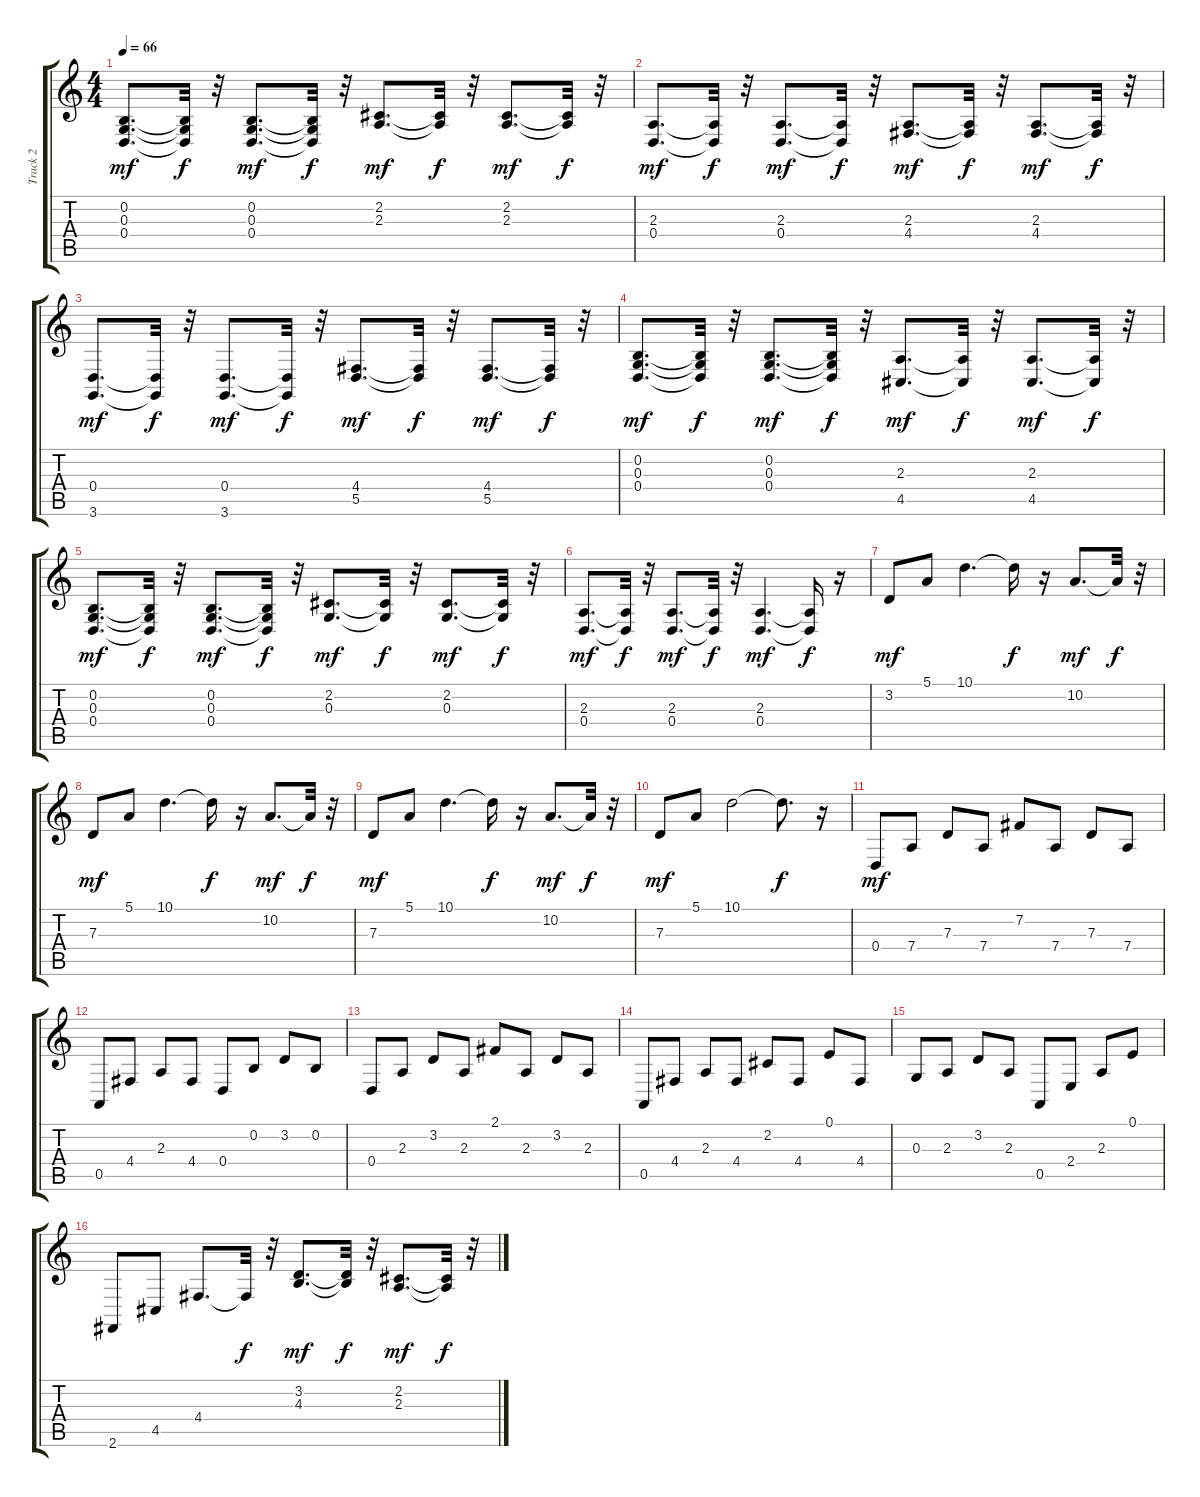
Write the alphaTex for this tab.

\track ("Track 2" "Track 2") {instrument acousticgrandpiano}
\staff {score tabs}
\tuning (E4 B3 G3 D3 A2 E2) {hide}
\ts (4 4)
\tempo 66
\clef g2
\ks c
(0.2 0.3 0.4).8{d dy mf} (0.2{t} 0.3{t} 0.4{t}).32{dy f} r.32 (0.2 0.3 0.4).8{d dy mf} (0.2{t} 0.3{t} 0.4{t}).32{dy f} r.32 (2.2 2.3).8{d dy mf} (2.2{t} 2.3{t}).32{dy f} r.32 (2.2 2.3).8{d dy mf} (2.2{t} 2.3{t}).32{dy f} r.32 |
(2.3 0.4).8{d dy mf} (2.3{t} 0.4{t}).32{dy f} r.32 (2.3 0.4).8{d dy mf} (2.3{t} 0.4{t}).32{dy f} r.32 (2.3 4.4).8{d dy mf} (2.3{t} 4.4{t}).32{dy f} r.32 (2.3 4.4).8{d dy mf} (2.3{t} 4.4{t}).32{dy f} r.32 |
(0.4 3.6).8{d dy mf} (0.4{t} 3.6{t}).32{dy f} r.32 (0.4 3.6).8{d dy mf} (0.4{t} 3.6{t}).32{dy f} r.32 (4.4 5.5).8{d dy mf} (4.4{t} 5.5{t}).32{dy f} r.32 (4.4 5.5).8{d dy mf} (4.4{t} 5.5{t}).32{dy f} r.32 |
(0.2 0.3 0.4).8{d dy mf} (0.2{t} 0.3{t} 0.4{t}).32{dy f} r.32 (0.2 0.3 0.4).8{d dy mf} (0.2{t} 0.3{t} 0.4{t}).32{dy f} r.32 (2.3 4.5).8{d dy mf} (2.3{t} 4.5{t}).32{dy f} r.32 (2.3 4.5).8{d dy mf} (2.3{t} 4.5{t}).32{dy f} r.32 |
(0.2 0.3 0.4).8{d dy mf} (0.2{t} 0.3{t} 0.4{t}).32{dy f} r.32 (0.2 0.3 0.4).8{d dy mf} (0.2{t} 0.3{t} 0.4{t}).32{dy f} r.32 (2.2 0.3).8{d dy mf} (2.2{t} 0.3{t}).32{dy f} r.32 (2.2 0.3).8{d dy mf} (2.2{t} 0.3{t}).32{dy f} r.32 |
(2.3 0.4).8{d dy mf} (2.3{t} 0.4{t}).32{dy f} r.32 (2.3 0.4).8{d dy mf} (2.3{t} 0.4{t}).32{dy f} r.32 (2.3 0.4).4{d dy mf} (2.3{t} 0.4{t}).16{dy f} r.16 |
3.2.8{dy mf} 5.1.8 10.1.4{d} 10.1{t}.16{dy f} r.16 10.2.8{d dy mf} 10.2{t}.32{dy f} r.32 |
7.3.8{dy mf} 5.1.8 10.1.4{d} 10.1{t}.16{dy f} r.16 10.2.8{d dy mf} 10.2{t}.32{dy f} r.32 |
7.3.8{dy mf} 5.1.8 10.1.4{d} 10.1{t}.16{dy f} r.16 10.2.8{d dy mf} 10.2{t}.32{dy f} r.32 |
7.3.8{dy mf} 5.1.8 10.1.2 10.1{t}.8{d dy f} r.16 |
0.4.8{dy mf} 7.4.8 7.3.8 7.4.8 7.2.8 7.4.8 7.3.8 7.4.8 |
0.5.8 4.4.8 2.3.8 4.4.8 0.4.8 0.2.8 3.2.8 0.2.8 |
0.4.8 2.3.8 3.2.8 2.3.8 2.1.8 2.3.8 3.2.8 2.3.8 |
0.5.8 4.4.8 2.3.8 4.4.8 2.2.8 4.4.8 0.1.8 4.4.8 |
0.3.8 2.3.8 3.2.8 2.3.8 0.5.8 2.4.8 2.3.8 0.1.8 |
2.6.8 4.5.8 4.4.8{d} 4.4{t}.32{dy f} r.32 (3.2 4.3).8{d dy mf} (3.2{t} 4.3{t}).32{dy f} r.32 (2.2 2.3).8{d dy mf} (2.2{t} 2.3{t}).32{dy f} r.32
